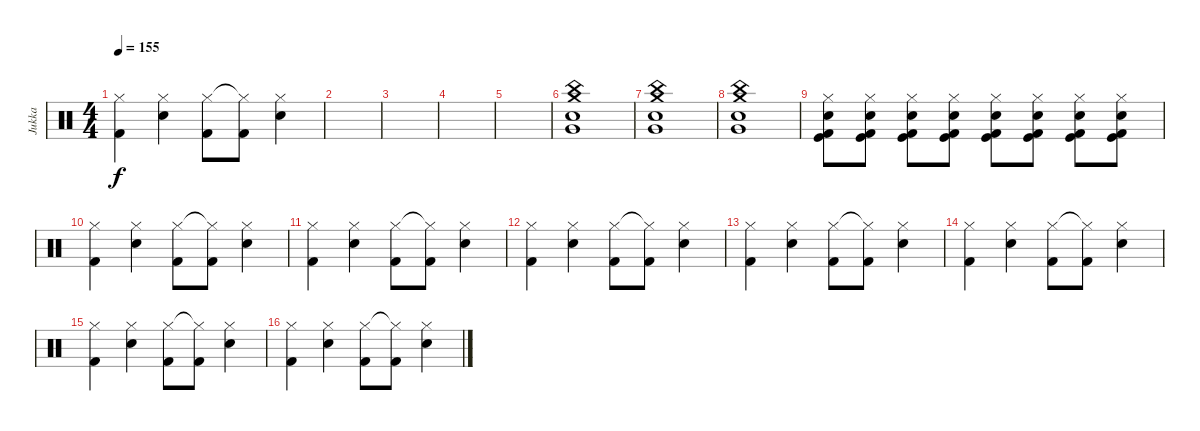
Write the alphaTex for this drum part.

\track ("Jukka" "Jukka") {instrument percussion}
\staff {score}
\articulation defaults
\ts (4 4)
\tempo 155
\clef neutral
\ks c
("Hi-Hat (closed)" "Kick (hit) 2").4{dy f} ("Hi-Hat (closed)" "Snare (hit) 2").4 ("Hi-Hat (closed)" "Kick (hit) 2").8 ("Hi-Hat (closed)"{t} "Kick (hit) 2").8 ("Hi-Hat (closed)" "Snare (hit) 2").4 |
|
|
|
|
("Crash medium (hit)" "Snare (hit) 2" "China (hit)" "Very Low Tom (hit)").1 |
("Crash medium (hit)" "Snare (hit) 2" "China (hit)" "Very Low Tom (hit)").1 |
("Crash medium (hit)" "Snare (hit) 2" "China (hit)" "Very Low Tom (hit)").1 |
("Hi-Hat (closed)" "Snare (hit) 2" "Kick (hit)" "Kick (hit) 2").8 ("Hi-Hat (closed)" "Snare (hit) 2" "Kick (hit)" "Kick (hit) 2").8 ("Hi-Hat (closed)" "Snare (hit) 2" "Kick (hit)" "Kick (hit) 2").8 ("Hi-Hat (closed)" "Snare (hit) 2" "Kick (hit)" "Kick (hit) 2").8 ("Hi-Hat (closed)" "Snare (hit) 2" "Kick (hit)" "Kick (hit) 2").8 ("Hi-Hat (closed)" "Snare (hit) 2" "Kick (hit)" "Kick (hit) 2").8 ("Hi-Hat (closed)" "Snare (hit) 2" "Kick (hit)" "Kick (hit) 2").8 ("Hi-Hat (closed)" "Snare (hit) 2" "Kick (hit)" "Kick (hit) 2").8 |
("Hi-Hat (closed)" "Kick (hit) 2").4 ("Hi-Hat (closed)" "Snare (hit) 2").4 ("Hi-Hat (closed)" "Kick (hit) 2").8 ("Hi-Hat (closed)"{t} "Kick (hit) 2").8 ("Hi-Hat (closed)" "Snare (hit) 2").4 |
("Hi-Hat (closed)" "Kick (hit) 2").4 ("Hi-Hat (closed)" "Snare (hit) 2").4 ("Hi-Hat (closed)" "Kick (hit) 2").8 ("Hi-Hat (closed)"{t} "Kick (hit) 2").8 ("Hi-Hat (closed)" "Snare (hit) 2").4 |
("Hi-Hat (closed)" "Kick (hit) 2").4 ("Hi-Hat (closed)" "Snare (hit) 2").4 ("Hi-Hat (closed)" "Kick (hit) 2").8 ("Hi-Hat (closed)"{t} "Kick (hit) 2").8 ("Hi-Hat (closed)" "Snare (hit) 2").4 |
("Hi-Hat (closed)" "Kick (hit) 2").4 ("Hi-Hat (closed)" "Snare (hit) 2").4 ("Hi-Hat (closed)" "Kick (hit) 2").8 ("Hi-Hat (closed)"{t} "Kick (hit) 2").8 ("Hi-Hat (closed)" "Snare (hit) 2").4 |
("Hi-Hat (closed)" "Kick (hit) 2").4 ("Hi-Hat (closed)" "Snare (hit) 2").4 ("Hi-Hat (closed)" "Kick (hit) 2").8 ("Hi-Hat (closed)"{t} "Kick (hit) 2").8 ("Hi-Hat (closed)" "Snare (hit) 2").4 |
("Hi-Hat (closed)" "Kick (hit) 2").4 ("Hi-Hat (closed)" "Snare (hit) 2").4 ("Hi-Hat (closed)" "Kick (hit) 2").8 ("Hi-Hat (closed)"{t} "Kick (hit) 2").8 ("Hi-Hat (closed)" "Snare (hit) 2").4 |
("Hi-Hat (closed)" "Kick (hit) 2").4 ("Hi-Hat (closed)" "Snare (hit) 2").4 ("Hi-Hat (closed)" "Kick (hit) 2").8 ("Hi-Hat (closed)"{t} "Kick (hit) 2").8 ("Hi-Hat (closed)" "Snare (hit) 2").4
